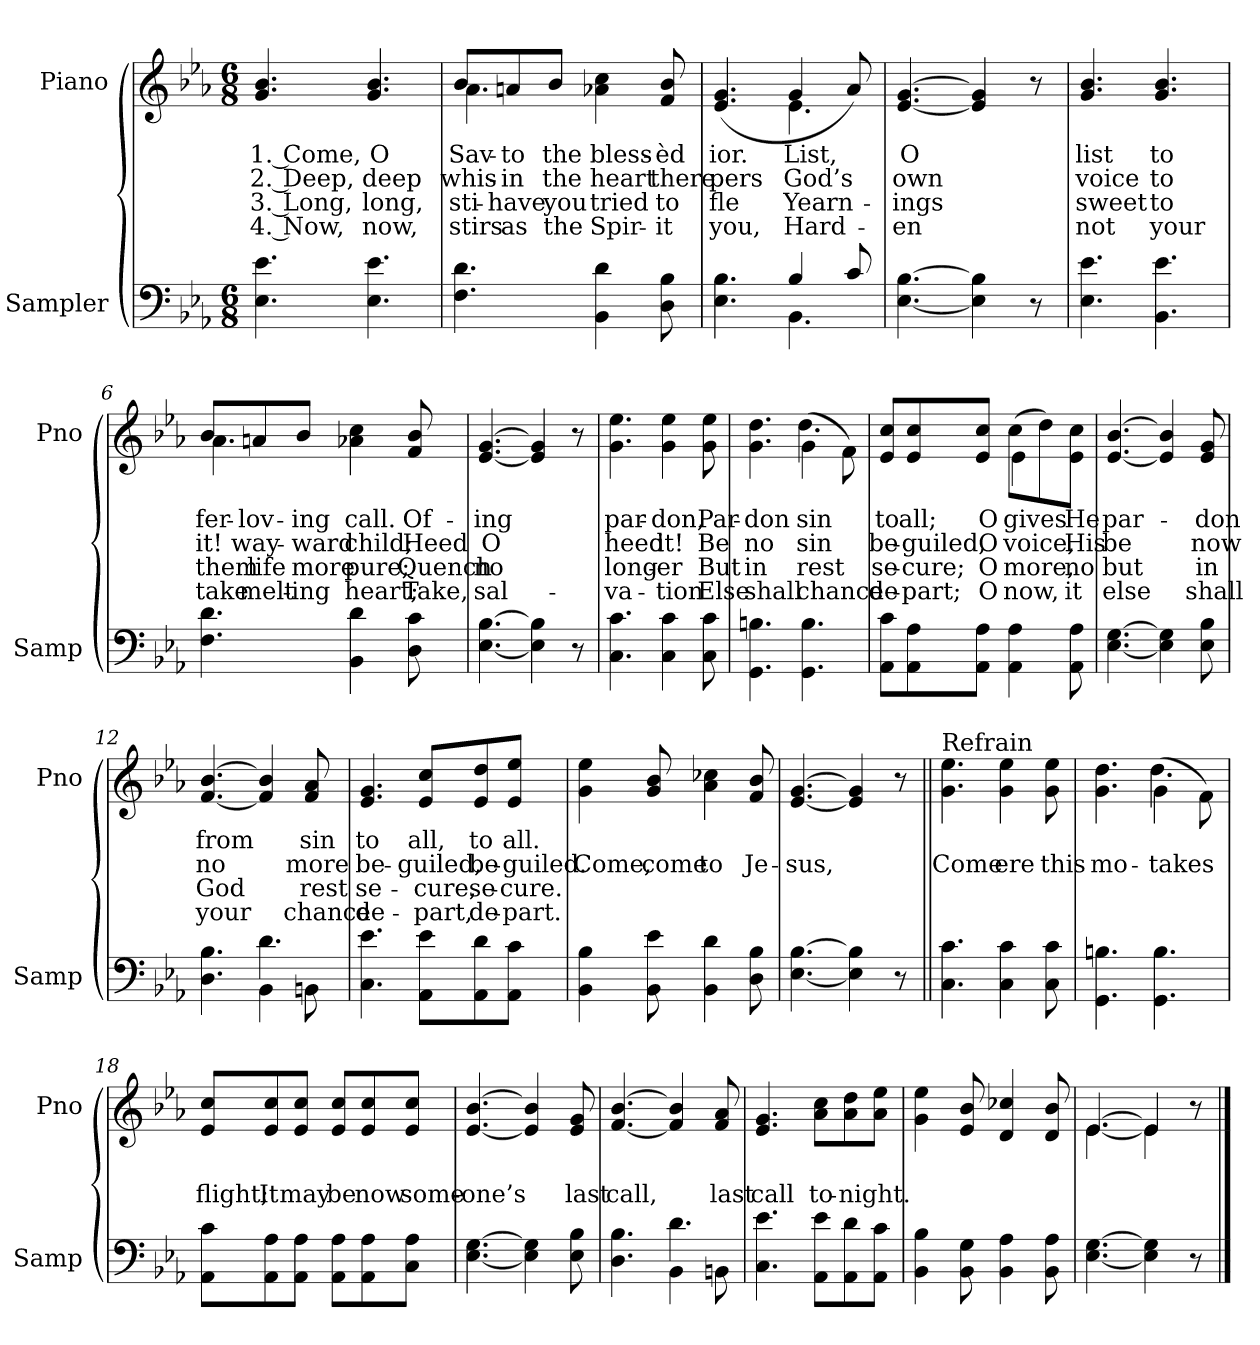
**kern	**kern	**text	**text	**text	**text
*part2	*part1	*part1	*part1	*part1	*part1
*staff2	*staff1	*staff1	*staff1	*staff1	*staff1
*I"Sampler	*I"Piano	*	*	*	*
*I'Samp	*I'Pno	*	*	*	*
*clefF4	*clefG2	*	*	*	*
*k[b-e-a-]	*k[b-e-a-]	*	*	*	*
*E-:	*E-:	*	*	*	*
*M6/8	*M6/8	*	*	*	*
=1	=1	=1	=1	=1	=1
4.E- 4.e-	4.g 4.b-	1. Come,	2. Deep,	3. Long,	4. Now,
4.E- 4.e-	4.g 4.b-	O	deep	long,	now,
=2	=2	=2	=2	=2	=2
*	*^	*	*	*	*
4.F 4.d	8b-/L	4.a-	Sav-	whis-	sti-	stirs
.	8an/	.	to	in	have	as
.	8b-/J	.	the	the	you	the
4BB- 4d	4a-X 4cc	4.ryy	bless-	heart	tried	Spir-
8D 8B-	8f 8b-	.	-èd	there	to	-it
=3	=3	=3	=3	=3	=3	=3
*^	*	*	*	*	*	*
4.E- 4.B-	4.ryy	(4.e- 4.g	4.ryy	-ior.	-pers	-fle	you,
4B-/	4.BB-	4g/	4.e-	List,	God’s	Yearn-	Hard-
8c/	.	8a-/)	.	.	.	.	.
*v	*v	*	*	*	*	*	*
*	*v	*v	*	*	*	*
=4	=4	=4	=4	=4	=4
[4.E- [4.B-	[4.e- [4.g	O	own	-ings	-en
4E-] 4B-]	4e-] 4g]	.	.	.	.
8r	8r	.	.	.	.
=5	=5	=5	=5	=5	=5
4.E- 4.e-	4.g 4.b-	list	voice	sweet	not
4.BB- 4.e-	4.g 4.b-	to	to	to	your
=6	=6	=6	=6	=6	=6
*	*^	*	*	*	*
4.F 4.d	8b-/L	4.a-	-fer-	it!	them	take
.	8an/	.	lov-	way-	life	melt-
.	8b-/J	.	-ing	-ward	more	-ing
4BB- 4d	4a-X 4cc	4.ryy	call.	child;	pure;	heart;
8D 8c	8f 8b-	.	Of-	Heed	Quench	Take,
*	*v	*v	*	*	*	*
=7	=7	=7	=7	=7	=7
[4.E- [4.B-	[4.e- [4.g	-ing	O	no	sal-
4E-] 4B-]	4e-] 4g]	.	.	.	.
8r	8r	.	.	.	.
=8	=8	=8	=8	=8	=8
4.C 4.c	4.g 4.ee-	par-	heed	long-	-va-
4C 4c	4g 4ee-	-don,	it!	-er	-tion
8C 8c	8g 8ee-	Par-	Be	But	Else
=9	=9	=9	=9	=9	=9
*	*^	*	*	*	*
4.GG 4.Bn	4.g 4.dd	4.ryy	-don	no	in	shall
4.GG 4.B	(4g\	4.dd	sin	sin	rest	chance
.	8f\)	.	.	.	.	.
=10	=10	=10	=10	=10	=10	=10
8AA-\ 8c\L	8e-/ 8cc/L	4.ryy	to	be-	se-	de-
8AA-\ 8A-\	8e-/ 8cc/	.	all;	-guiled,	-cure;	-part;
8AA-\ 8A-\J	8e-/ 8cc/J	.	O	O	O	O
4AA- 4A-	(8cc\L	4e-	gives	voice,	more,	now,
.	8dd\)	.	.	.	.	.
8AA- 8A-	8e-\ 8cc\J	8ryy	He	His	no	it
*	*v	*v	*	*	*	*
=11	=11	=11	=11	=11	=11
[4.E- [4.G	[4.e- [4.b-	par-	be	but	else
4E-] 4G]	4e-] 4b-]	.	.	.	.
8E- 8B-	8e- 8g	-don	now	in	shall
=12	=12	=12	=12	=12	=12
*^	*	*	*	*	*
4.D 4.B-	4.ryy	[4.f [4.b-	from	no	God	your
4BB-\	4.d	4f] 4b-]	.	.	.	.
8BBn\	.	8f 8a-	sin	more	rest	chance
*v	*v	*	*	*	*	*
=13	=13	=13	=13	=13	=13
4.C 4.e-	4.e- 4.g	to	be-	se-	de-
8AA-\ 8e-\L	8e-/ 8cc/L	all,	-guiled,	-cure,	-part,
8AA-\ 8d\	8e-/ 8dd/	to	be-	se-	de-
8AA-\ 8c\J	8e-/ 8ee-/J	all.	-guiled.	-cure.	-part.
=14	=14	=14	=14	=14	=14
4BB- 4B-	4g 4ee-	.	Come,	.	.
8BB- 8e-	8g 8b-	.	come	.	.
4BB- 4d	4a- 4cc-X	.	to	.	.
8D 8B-	8f 8b-	.	Je-	.	.
=15	=15	=15	=15	=15	=15
[4.E- [4.B-	[4.e- [4.g	.	-sus,	.	.
4E-] 4B-]	4e-] 4g]	.	.	.	.
8r	8r	.	.	.	.
=16||	=16||	=16||	=16||	=16||	=16||
!	!LO:TX:t=Refrain	!	!	!	!
4.C 4.c	4.g 4.ee-	.	Come	.	.
4C 4c	4g 4ee-	.	ere	.	.
8C 8c	8g 8ee-	.	this	.	.
=17	=17	=17	=17	=17	=17
*	*^	*	*	*	*
4.GG 4.Bn	4.g 4.dd	4.ryy	.	mo-	.	.
4.GG 4.B	(4g\	4.dd	.	takes	.	.
.	8f\)	.	.	.	.	.
*	*v	*v	*	*	*	*
=18	=18	=18	=18	=18	=18
8AA-\ 8c\L	8e-/ 8cc/L	.	flight;	.	.
8AA-\ 8A-\	8e-/ 8cc/	.	It	.	.
8AA-\ 8A-\J	8e-/ 8cc/J	.	may	.	.
8AA-\ 8A-\L	8e-/ 8cc/L	.	be	.	.
8AA-\ 8A-\	8e-/ 8cc/	.	now	.	.
8C\ 8A-\J	8e-/ 8cc/J	.	some-	.	.
=19	=19	=19	=19	=19	=19
[4.E- [4.G	[4.e- [4.b-	.	-one’s	.	.
4E-] 4G]	4e-] 4b-]	.	.	.	.
8E- 8B-	8e- 8g	.	last	.	.
=20	=20	=20	=20	=20	=20
*^	*	*	*	*	*
4.D 4.B-	4.ryy	[4.f [4.b-	.	call,	.	.
4BB-\	4.d	4f] 4b-]	.	.	.	.
8BBn\	.	8f 8a-	.	last	.	.
*v	*v	*	*	*	*	*
=21	=21	=21	=21	=21	=21
4.C 4.e-	4.e- 4.g	.	call	.	.
8AA-\ 8e-\L	8a-\ 8cc\L	.	to-	.	.
8AA-\ 8d\	8a-\ 8dd\	.	-night.	.	.
8AA-\ 8c\J	8a-\ 8ee-\J	.	.	.	.
=22	=22	=22	=22	=22	=22
4BB- 4B-	4g 4ee-	.	.	.	.
8BB- 8G	8e- 8b-	.	.	.	.
4BB- 4A-	4d 4cc-X	.	.	.	.
8BB- 8A-	8d 8b-	.	.	.	.
=23	=23	=23	=23	=23	=23
*	*^	*	*	*	*
[4.E- [4.G	[4.e-/	[4.e-	.	.	.	.
4E-] 4G]	4e-/]	4e-]	.	.	.	.
8r	8r	8ryy	.	.	.	.
*	*v	*v	*	*	*	*
==	==	==	==	==	==
*-	*-	*-	*-	*-	*-
